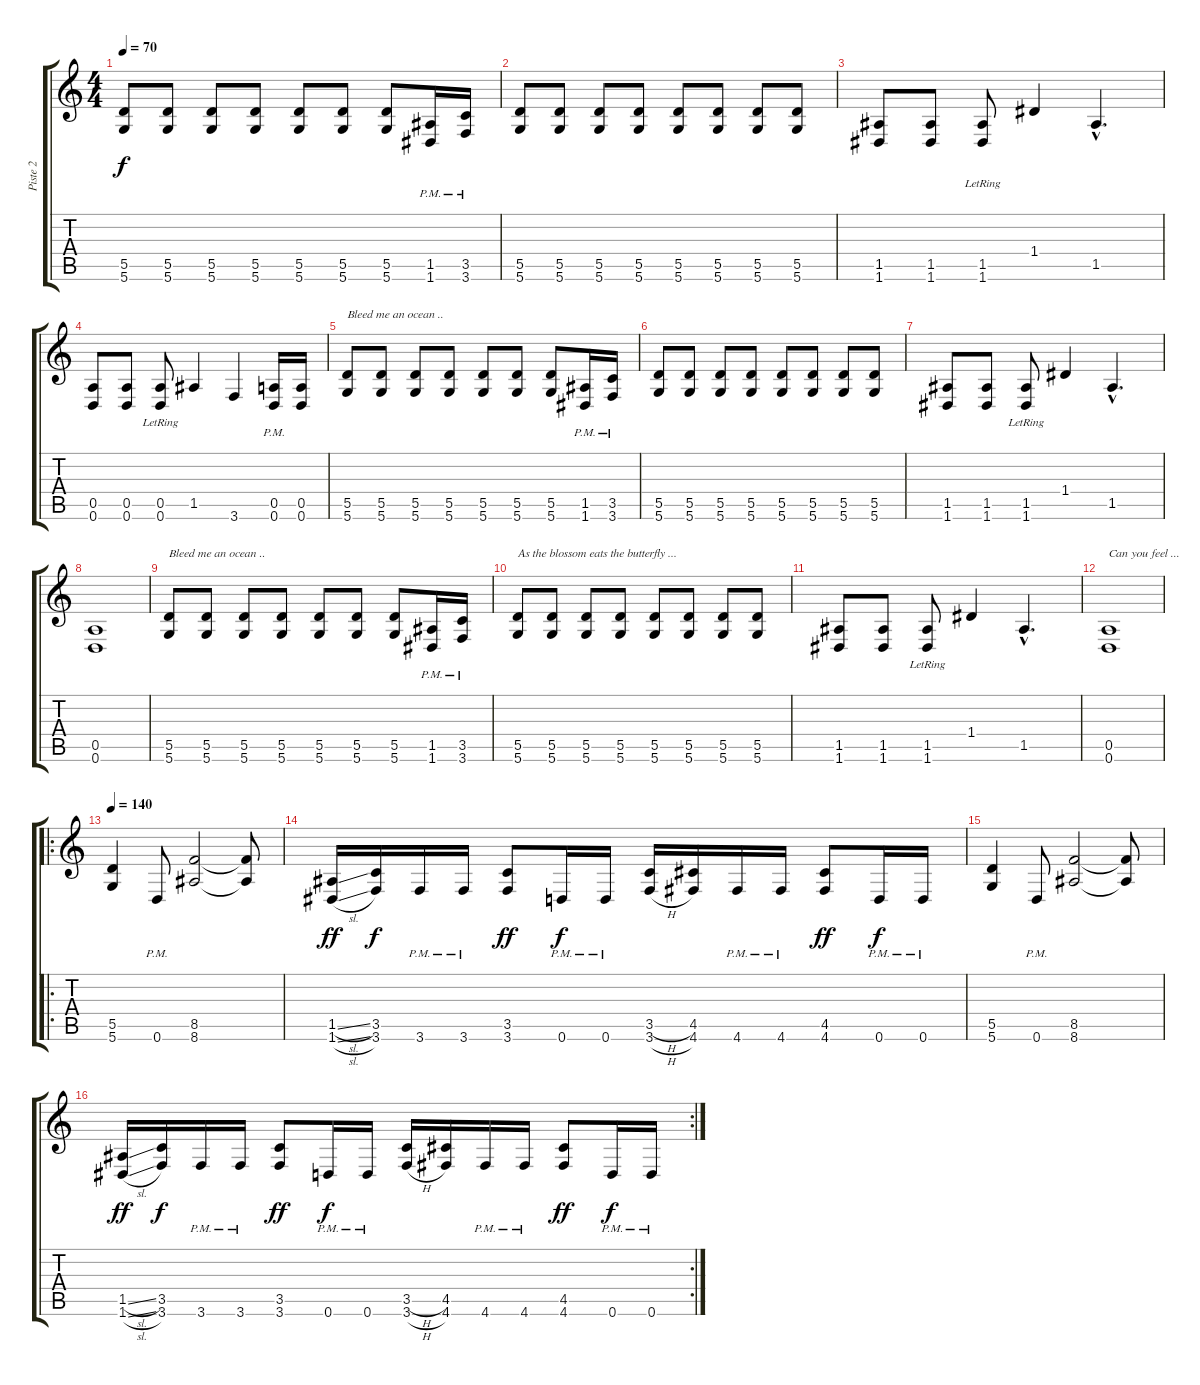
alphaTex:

\track ("Piste 2" "Piste 2") {instrument distortionguitar}
\staff {score tabs}
\tuning (E4 B3 G3 D3 A2 D2) {hide}
\ts (4 4)
\tempo 70
\clef g2
\ks c
(5.5 5.6).8{dy f} (5.5 5.6).8 (5.5 5.6).8 (5.5 5.6).8 (5.5 5.6).8 (5.5 5.6).8 (5.5 5.6).8 (1.5{pm} 1.6{pm}).16 (3.5{pm} 3.6{pm}).16 |
(5.5 5.6).8 (5.5 5.6).8 (5.5 5.6).8 (5.5 5.6).8 (5.5 5.6).8 (5.5 5.6).8 (5.5 5.6).8 (5.5 5.6).8 |
(1.5 1.6).8 (1.5 1.6).8 (1.5{lr} 1.6{lr}).8 1.4.4 1.5{hac}.4{d} |
(0.5 0.6).8 (0.5 0.6).8 (0.5{lr} 0.6{lr}).8 1.5.4 3.6.4 (0.5{pm} 0.6{pm}).16 (0.5 0.6).16 |
(5.5 5.6).8{txt "Bleed me an ocean .."} (5.5 5.6).8 (5.5 5.6).8 (5.5 5.6).8 (5.5 5.6).8 (5.5 5.6).8 (5.5 5.6).8 (1.5{pm} 1.6{pm}).16 (3.5{pm} 3.6{pm}).16 |
(5.5 5.6).8 (5.5 5.6).8 (5.5 5.6).8 (5.5 5.6).8 (5.5 5.6).8 (5.5 5.6).8 (5.5 5.6).8 (5.5 5.6).8 |
(1.5 1.6).8 (1.5 1.6).8 (1.5{lr} 1.6{lr}).8 1.4.4 1.5{hac}.4{d} |
(0.5 0.6).1 |
(5.5 5.6).8{txt "Bleed me an ocean .."} (5.5 5.6).8 (5.5 5.6).8 (5.5 5.6).8 (5.5 5.6).8 (5.5 5.6).8 (5.5 5.6).8 (1.5{pm} 1.6{pm}).16 (3.5{pm} 3.6{pm}).16 |
(5.5 5.6).8{txt "As the blossom eats the butterfly ..."} (5.5 5.6).8 (5.5 5.6).8 (5.5 5.6).8 (5.5 5.6).8 (5.5 5.6).8 (5.5 5.6).8 (5.5 5.6).8 |
(1.5 1.6).8 (1.5 1.6).8 (1.5{lr} 1.6{lr}).8 1.4.4 1.5{hac}.4{d} |
(0.5 0.6).1{txt "Can you feel ..."} |
\ro
\tempo 140
(5.5 5.6).4 0.6{pm}.8 (8.5 8.6).2 (8.5{t} 8.6{t}).8 |
(1.5{sl} 1.6{sl}).16{dy ff} (3.5 3.6).16{dy f} 3.6{pm}.16 3.6{pm}.16 (3.5 3.6).8{dy ff} 0.6{pm}.16{dy f} 0.6{pm}.16 (3.5{h} 3.6{h}).16 (4.5 4.6).16 4.6{pm}.16 4.6{pm}.16 (4.5 4.6).8{dy ff} 0.6{pm}.16{dy f} 0.6{pm}.16 |
(5.5 5.6).4 0.6{pm}.8 (8.5 8.6).2 (8.5{t} 8.6{t}).8 |
\rc 2
(1.5{sl} 1.6{sl}).16{dy ff} (3.5 3.6).16{dy f} 3.6{pm}.16 3.6{pm}.16 (3.5 3.6).8{dy ff} 0.6{pm}.16{dy f} 0.6{pm}.16 (3.5{h} 3.6{h}).16 (4.5 4.6).16 4.6{pm}.16 4.6{pm}.16 (4.5 4.6).8{dy ff} 0.6{pm}.16{dy f} 0.6{pm}.16
